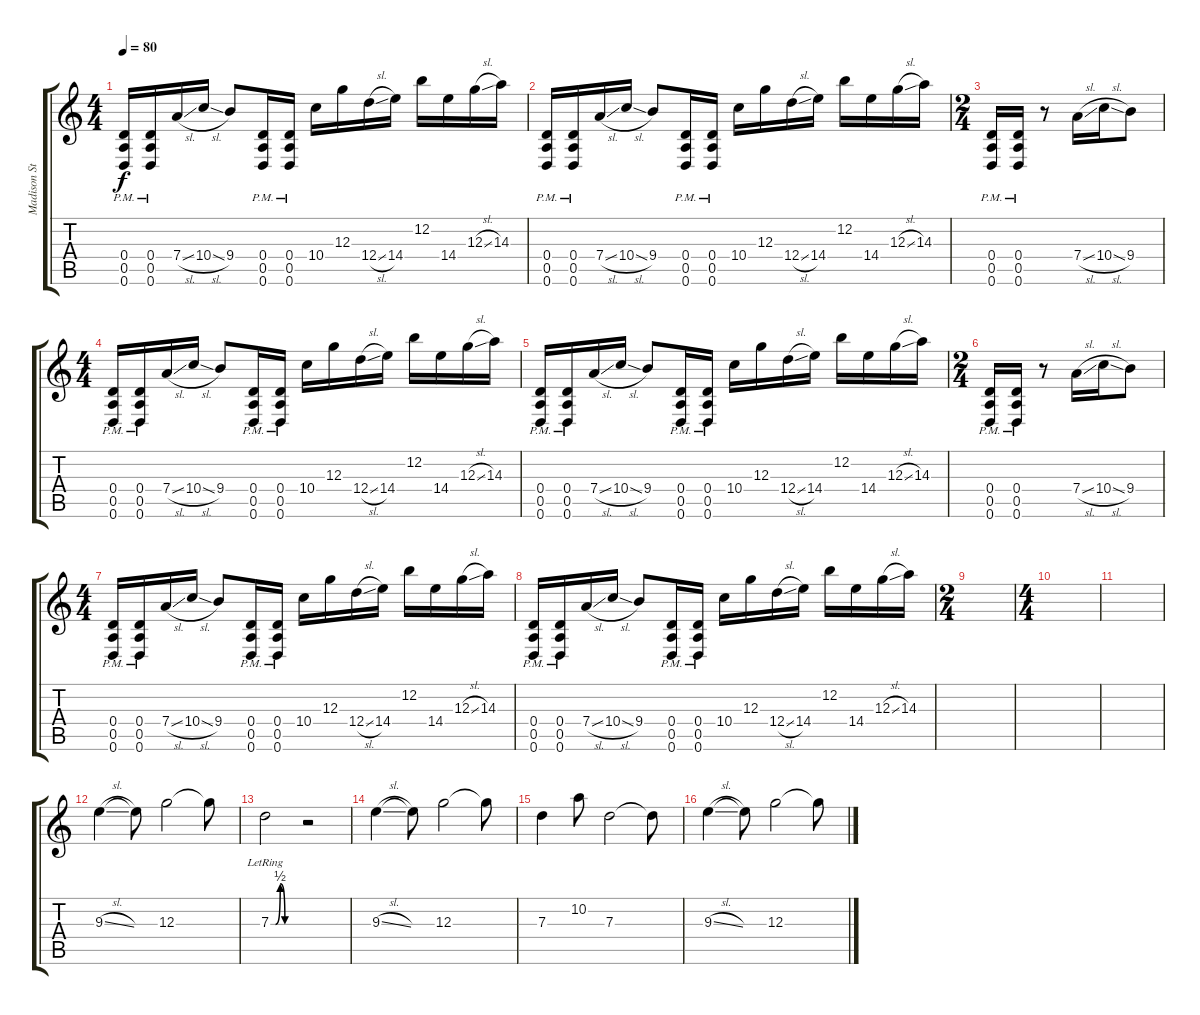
\track ("Madison Stolzer" "Madison St") {instrument electricguitarjazz}
\staff {score tabs}
\tuning (E4 B3 G3 D3 A2 D2) {hide}
\ts (4 4)
\tempo 80
\clef g2
\ks c
(0.4{pm} 0.5{pm} 0.6{pm}).16{dy f} (0.4{pm} 0.5{pm} 0.6{pm}).16 7.4{sl}.16 10.4{sl}.16 9.4.8 (0.4{pm} 0.5{pm} 0.6{pm}).16 (0.4{pm} 0.5{pm} 0.6{pm}).16 10.4.16 12.3.16 12.4{sl}.16 14.4.16 12.2.16 14.4.16 12.3{sl}.16 14.3.16 |
(0.4{pm} 0.5{pm} 0.6{pm}).16 (0.4{pm} 0.5{pm} 0.6{pm}).16 7.4{sl}.16 10.4{sl}.16 9.4.8 (0.4{pm} 0.5{pm} 0.6{pm}).16 (0.4{pm} 0.5{pm} 0.6{pm}).16 10.4.16 12.3.16 12.4{sl}.16 14.4.16 12.2.16 14.4.16 12.3{sl}.16 14.3.16 |
\ts (2 4)
(0.4{pm} 0.5{pm} 0.6{pm}).16 (0.4{pm} 0.5{pm} 0.6{pm}).16 r.8 7.4{sl}.16 10.4{sl}.16 9.4.8 |
\ts (4 4)
(0.4{pm} 0.5{pm} 0.6{pm}).16 (0.4{pm} 0.5{pm} 0.6{pm}).16 7.4{sl}.16 10.4{sl}.16 9.4.8 (0.4{pm} 0.5{pm} 0.6{pm}).16 (0.4{pm} 0.5{pm} 0.6{pm}).16 10.4.16 12.3.16 12.4{sl}.16 14.4.16 12.2.16 14.4.16 12.3{sl}.16 14.3.16 |
(0.4{pm} 0.5{pm} 0.6{pm}).16 (0.4{pm} 0.5{pm} 0.6{pm}).16 7.4{sl}.16 10.4{sl}.16 9.4.8 (0.4{pm} 0.5{pm} 0.6{pm}).16 (0.4{pm} 0.5{pm} 0.6{pm}).16 10.4.16 12.3.16 12.4{sl}.16 14.4.16 12.2.16 14.4.16 12.3{sl}.16 14.3.16 |
\ts (2 4)
(0.4{pm} 0.5{pm} 0.6{pm}).16 (0.4{pm} 0.5{pm} 0.6{pm}).16 r.8 7.4{sl}.16 10.4{sl}.16 9.4.8 |
\ts (4 4)
(0.4{pm} 0.5{pm} 0.6{pm}).16 (0.4{pm} 0.5{pm} 0.6{pm}).16 7.4{sl}.16 10.4{sl}.16 9.4.8 (0.4{pm} 0.5{pm} 0.6{pm}).16 (0.4{pm} 0.5{pm} 0.6{pm}).16 10.4.16 12.3.16 12.4{sl}.16 14.4.16 12.2.16 14.4.16 12.3{sl}.16 14.3.16 |
(0.4{pm} 0.5{pm} 0.6{pm}).16 (0.4{pm} 0.5{pm} 0.6{pm}).16 7.4{sl}.16 10.4{sl}.16 9.4.8 (0.4{pm} 0.5{pm} 0.6{pm}).16 (0.4{pm} 0.5{pm} 0.6{pm}).16 10.4.16 12.3.16 12.4{sl}.16 14.4.16 12.2.16 14.4.16 12.3{sl}.16 14.3.16 |
\ts (2 4)
|
\ts (4 4)
|
|
9.3{sl}.4 9.3{t}.8 12.3.2 12.3{t}.8 |
7.3{be (custom 0 0 10 0 20 2 30 0 60 0) lr}.2 r.2 |
9.3{sl}.4 9.3{t}.8 12.3.2 12.3{t}.8 |
7.3.4 10.2.8 7.3.2 7.3{t}.8 |
9.3{sl}.4 9.3{t}.8 12.3.2 12.3{t}.8
